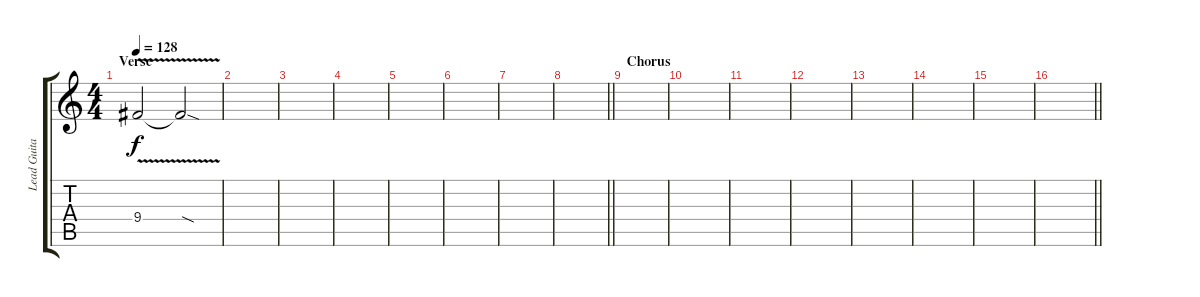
\track ("Lead Guitar" "Lead Guita") {instrument distortionguitar}
\staff {score tabs}
\tuning (B3 Gb3 D3 A2 E2 B1) {hide}
\ts (4 4)
\section ("" "Verse")
\tempo 128
\clef g2
\ks c
9.4{v}.2{dy f} 9.4{sod t}.2{volume 0} |
|
|
|
|
|
|
\barLineRight lightlight
|
\section ("" "Chorus")
|
|
|
|
|
|
|
\barLineRight lightlight
